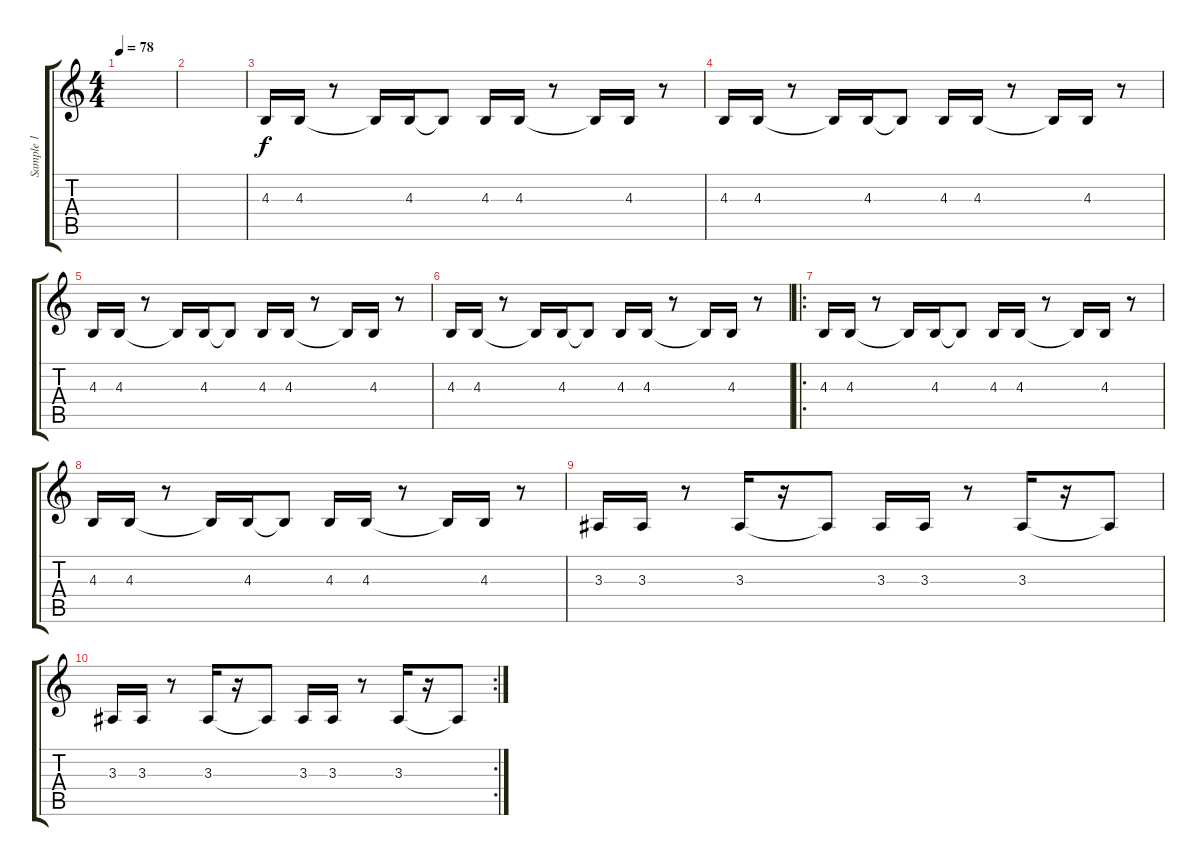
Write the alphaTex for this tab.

\track ("Sample 1" "Sample 1") {instrument koto}
\staff {score tabs}
\tuning (E4 B3 G3 D3 A2 D2) {hide}
\ts (4 4)
\tempo 78
\clef g2
\ks c
|
|
4.3.16 4.3.16 r.8 4.3{t}.16 4.3.16 4.3{t}.8 4.3.16 4.3.16 r.8 4.3{t}.16 4.3.16 r.8 |
4.3.16 4.3.16 r.8 4.3{t}.16 4.3.16 4.3{t}.8 4.3.16 4.3.16 r.8 4.3{t}.16 4.3.16 r.8 |
4.3.16 4.3.16 r.8 4.3{t}.16 4.3.16 4.3{t}.8 4.3.16 4.3.16 r.8 4.3{t}.16 4.3.16 r.8 |
4.3.16 4.3.16 r.8 4.3{t}.16 4.3.16 4.3{t}.8 4.3.16 4.3.16 r.8 4.3{t}.16 4.3.16 r.8 |
\ro
4.3.16 4.3.16 r.8 4.3{t}.16 4.3.16 4.3{t}.8 4.3.16 4.3.16 r.8 4.3{t}.16 4.3.16 r.8 |
4.3.16 4.3.16 r.8 4.3{t}.16 4.3.16 4.3{t}.8 4.3.16 4.3.16 r.8 4.3{t}.16 4.3.16 r.8 |
3.3.16 3.3.16 r.8 3.3.16 r.16 3.3{t}.8 3.3.16 3.3.16 r.8 3.3.16 r.16 3.3{t}.8 |
\rc 2
3.3.16 3.3.16 r.8 3.3.16 r.16 3.3{t}.8 3.3.16 3.3.16 r.8 3.3.16 r.16 3.3{t}.8
